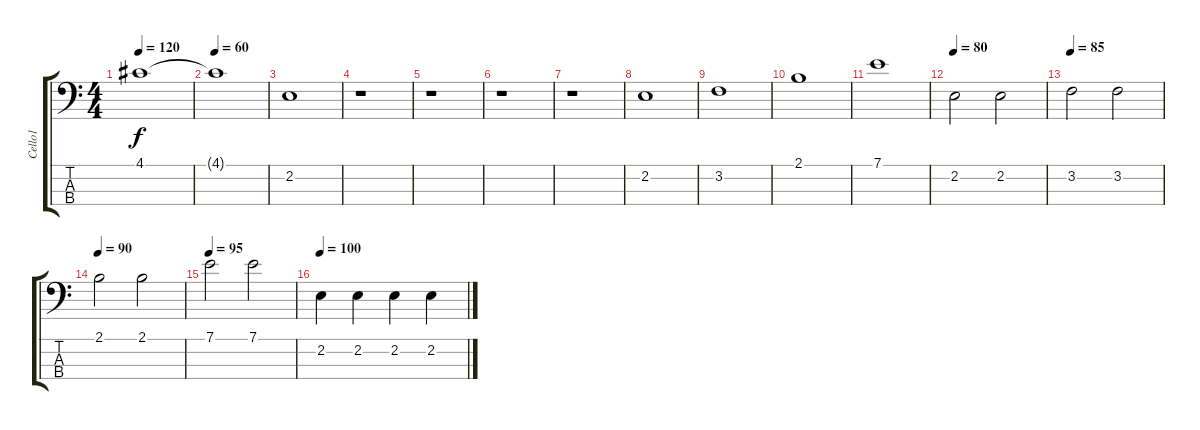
\track ("Cello1" "Cello1") {instrument distortionguitar}
\staff {score tabs}
\tuning (A2 D2 G1 C1) {hide}
\ts (4 4)
\tempo 120
\clef f4
\ks c
4.1.1{dy f} |
\tempo 60
4.1{t}.1 |
2.2.1 |
r.1 |
r.1 |
r.1 |
r.1{instrument pizzicatostrings} |
2.2.1 |
3.2.1 |
2.1.1 |
7.1.1 |
\tempo 80
2.2.2 2.2.2 |
\tempo 85
3.2.2 3.2.2 |
\tempo 90
2.1.2 2.1.2 |
\tempo 95
7.1.2 7.1.2 |
\tempo 100
2.2.4 2.2.4 2.2.4 2.2.4
